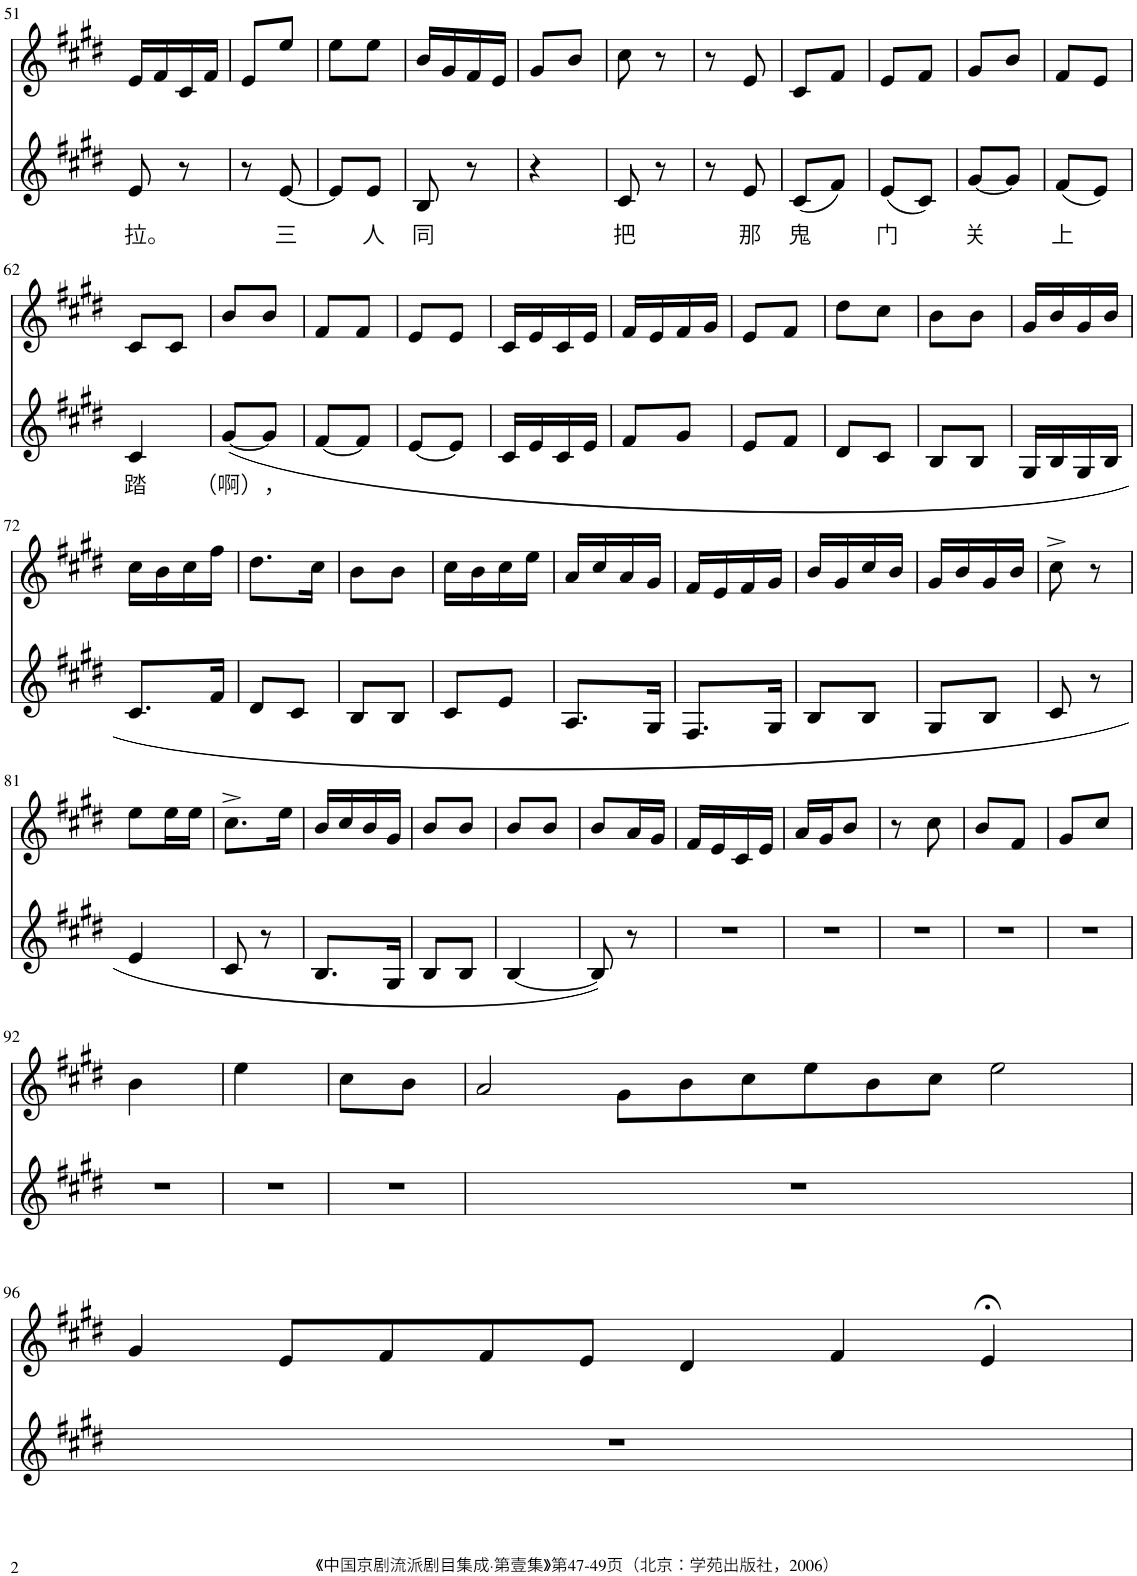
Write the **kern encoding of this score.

**kern	**text	**kern
*part2	*part2	*part1
*staff2	*staff2	*staff1
*I"Piano	*	*I"Piano
*I'Pno	*	*I'Pno
!!LO:PB:g=z
*clefG2	*	*clefG2
*k[f#c#g#d#]	*	*k[f#c#g#d#]
*M1/4	*	*M1/4
=51	=51	=51
!	!LO:LY:b	!
8e/	拉。	16e/LL
.	.	16f#/
8r	.	16c#/
.	.	16f#/JJ
=52	=52	=52
8r	.	8e/L
!	!LO:LY:b	!
[8e/	三	8ee/J
=53	=53	=53
8e/L]	.	8ee\L
!	!LO:LY:b	!
8e/J	人	8ee\J
=54	=54	=54
!	!LO:LY:b	!
8B/	同	16b/LL
.	.	16g#/
8r	.	16f#/
.	.	16e/JJ
=55	=55	=55
4r	.	8g#/L
.	.	8b/J
=56	=56	=56
!	!LO:LY:b	!
8c#/	把	8cc#\
8r	.	8r
=57	=57	=57
8r	.	8r
!	!LO:LY:b	!
8e/	那	8e/
=58	=58	=58
!	!LO:LY:b	!
(8c#/L	鬼	8c#/L
8f#/J)	.	8f#/J
=59	=59	=59
!	!LO:LY:b	!
(8e/L	门	8e/L
8c#/J)	.	8f#/J
=60	=60	=60
!	!LO:LY:b	!
[8g#/L	关	8g#/L
8g#/J]	.	8b/J
=61	=61	=61
!	!LO:LY:b	!
(8f#/L	上	8f#/L
8e/J)	.	8e/J
!!LO:LB:g=z
=62	=62	=62
!	!LO:LY:b	!
4c#/	踏	8c#/L
.	.	8c#/J
=63	=63	=63
!	!LO:LY:b	!
([8g#/L	（啊），	8b/L
8g#/J]	.	8b/J
=64	=64	=64
[8f#/L	.	8f#/L
8f#/J]	.	8f#/J
=65	=65	=65
[8e/L	.	8e/L
8e/J]	.	8e/J
=66	=66	=66
16c#/LL	.	16c#/LL
16e/	.	16e/
16c#/	.	16c#/
16e/JJ	.	16e/JJ
=67	=67	=67
8f#/L	.	16f#/LL
.	.	16e/
8g#/J	.	16f#/
.	.	16g#/JJ
=68	=68	=68
8e/L	.	8e/L
8f#/J	.	8f#/J
=69	=69	=69
8d#/L	.	8dd#\L
8c#/J	.	8cc#\J
=70	=70	=70
8B/L	.	8b\L
8B/J	.	8b\J
=71	=71	=71
16G#/LL	.	16g#/LL
16B/	.	16b/
16G#/	.	16g#/
16B/JJ	.	16b/JJ
!!LO:LB:g=z
=72	=72	=72
8.c#/L	.	16cc#\LL
.	.	16b\
.	.	16cc#\
16f#/Jk	.	16ff#\JJ
=73	=73	=73
8d#/L	.	8.dd#\L
8c#/J	.	.
.	.	16cc#\Jk
=74	=74	=74
8B/L	.	8b\L
8B/J	.	8b\J
=75	=75	=75
8c#/L	.	16cc#\LL
.	.	16b\
8e/J	.	16cc#\
.	.	16ee\JJ
=76	=76	=76
8.A/L	.	16a/LL
.	.	16cc#/
.	.	16a/
16G#/Jk	.	16g#/JJ
=77	=77	=77
8.F#/L	.	16f#/LL
.	.	16e/
.	.	16f#/
16G#/Jk	.	16g#/JJ
=78	=78	=78
8B/L	.	16b/LL
.	.	16g#/
8B/J	.	16cc#/
.	.	16b/JJ
=79	=79	=79
8G#/L	.	16g#/LL
.	.	16b/
8B/J	.	16g#/
.	.	16b/JJ
=80	=80	=80
8c#/	.	8cc#^\
8r	.	8r
!!LO:LB:g=z
=81	=81	=81
4e/	.	8ee\L
.	.	16ee\L
.	.	16ee\JJ
=82	=82	=82
8c#/	.	8.cc#^\L
8r	.	.
.	.	16ee\Jk
=83	=83	=83
8.B/L	.	16b/LL
.	.	16cc#/
.	.	16b/
16G#/Jk	.	16g#/JJ
=84	=84	=84
8B/L	.	8b/L
8B/J	.	8b/J
=85	=85	=85
[4B/	.	8b/L
.	.	8b/J
=86	=86	=86
8B/])	.	8b/L
8r	.	16a/L
.	.	16g#/JJ
=87	=87	=87
4r	.	16f#/LL
.	.	16e/
.	.	16c#/
.	.	16e/JJ
=88	=88	=88
4r	.	16a/LL
.	.	16g#/J
.	.	8b/J
=89	=89	=89
4r	.	8r
.	.	8cc#\
=90	=90	=90
4r	.	8b/L
.	.	8f#/J
=91	=91	=91
4r	.	8g#/L
.	.	8cc#/J
!!LO:LB:g=z
=92	=92	=92
4r	.	4b\
=93	=93	=93
4r	.	4ee\
=94	=94	=94
4r	.	8cc#\L
.	.	8b\J
=95	=95	=95
4r	.	[4a/
1.ryy	.	4ryy
.	.	8g#\L
.	.	8b\
.	.	8cc#\
.	.	8ee\
.	.	8b\
.	.	8cc#\J
.	.	2ee\
!!LO:LB:g=z
=96	=96	=96
4r	.	4g#/
1.ryy	.	4a/]
.	.	8e/L
.	.	8f#/
.	.	8f#/
.	.	8e/J
.	.	4d#/
.	.	4f#/
.	.	4e;</
=	=	=
*-	*-	*-
